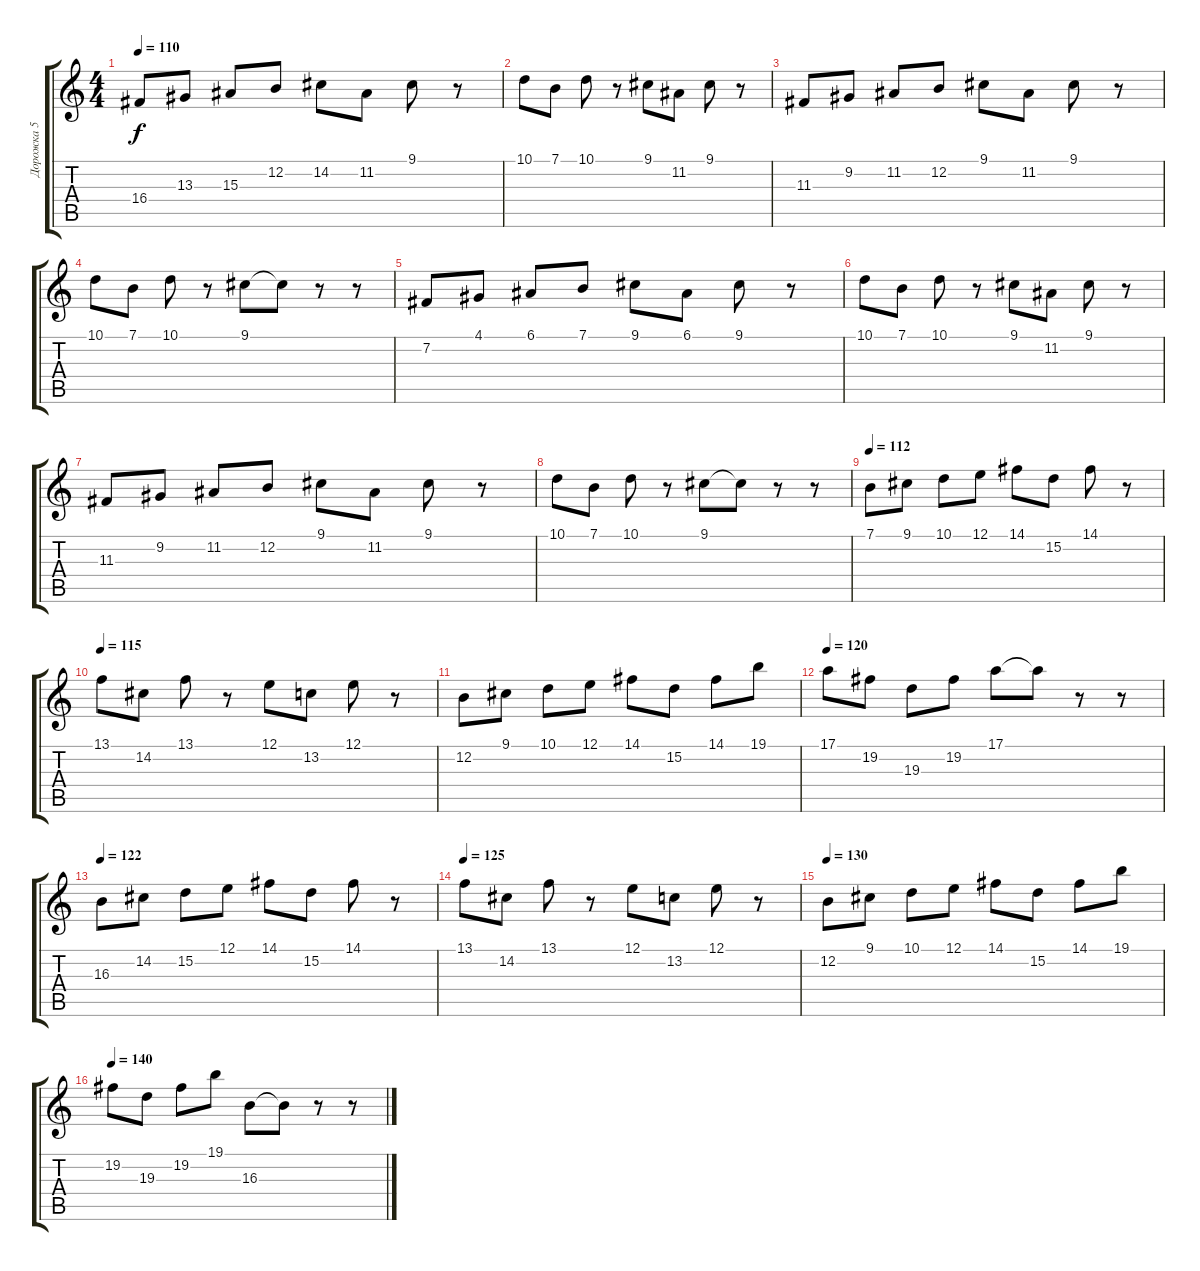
\track ("Дорожка 5" "Дорожка 5") {instrument accordion}
\staff {score tabs}
\tuning (E4 B3 G3 D3 A2 E2) {hide}
\ts (4 4)
\tempo 110
\clef g2
\ks c
16.4.8{dy f} 13.3.8 15.3.8 12.2.8 14.2.8 11.2.8 9.1.8 r.8 |
10.1.8 7.1.8 10.1.8 r.8 9.1.8 11.2.8 9.1.8 r.8 |
11.3.8 9.2.8 11.2.8 12.2.8 9.1.8 11.2.8 9.1.8 r.8 |
10.1.8 7.1.8 10.1.8 r.8 9.1.8 9.1{t}.8 r.8 r.8 |
7.2.8 4.1.8 6.1.8 7.1.8 9.1.8 6.1.8 9.1.8 r.8 |
10.1.8 7.1.8 10.1.8 r.8 9.1.8 11.2.8 9.1.8 r.8 |
11.3.8 9.2.8 11.2.8 12.2.8 9.1.8 11.2.8 9.1.8 r.8 |
10.1.8 7.1.8 10.1.8 r.8 9.1.8 9.1{t}.8 r.8 r.8 |
\tempo 112
7.1.8 9.1.8 10.1.8 12.1.8 14.1.8 15.2.8 14.1.8 r.8 |
\tempo 115
13.1.8 14.2.8 13.1.8 r.8 12.1.8 13.2.8 12.1.8 r.8 |
12.2.8 9.1.8 10.1.8 12.1.8 14.1.8 15.2.8 14.1.8 19.1.8 |
\tempo 120
17.1.8 19.2.8 19.3.8 19.2.8 17.1.8 17.1{t}.8 r.8 r.8 |
\tempo 122
16.3.8 14.2.8 15.2.8 12.1.8 14.1.8 15.2.8 14.1.8 r.8 |
\tempo 125
13.1.8 14.2.8 13.1.8 r.8 12.1.8 13.2.8 12.1.8 r.8 |
\tempo 130
12.2.8 9.1.8 10.1.8 12.1.8 14.1.8 15.2.8 14.1.8 19.1.8 |
\tempo 140
19.2.8 19.3.8 19.2.8 19.1.8 16.3.8 16.3{t}.8 r.8 r.8
